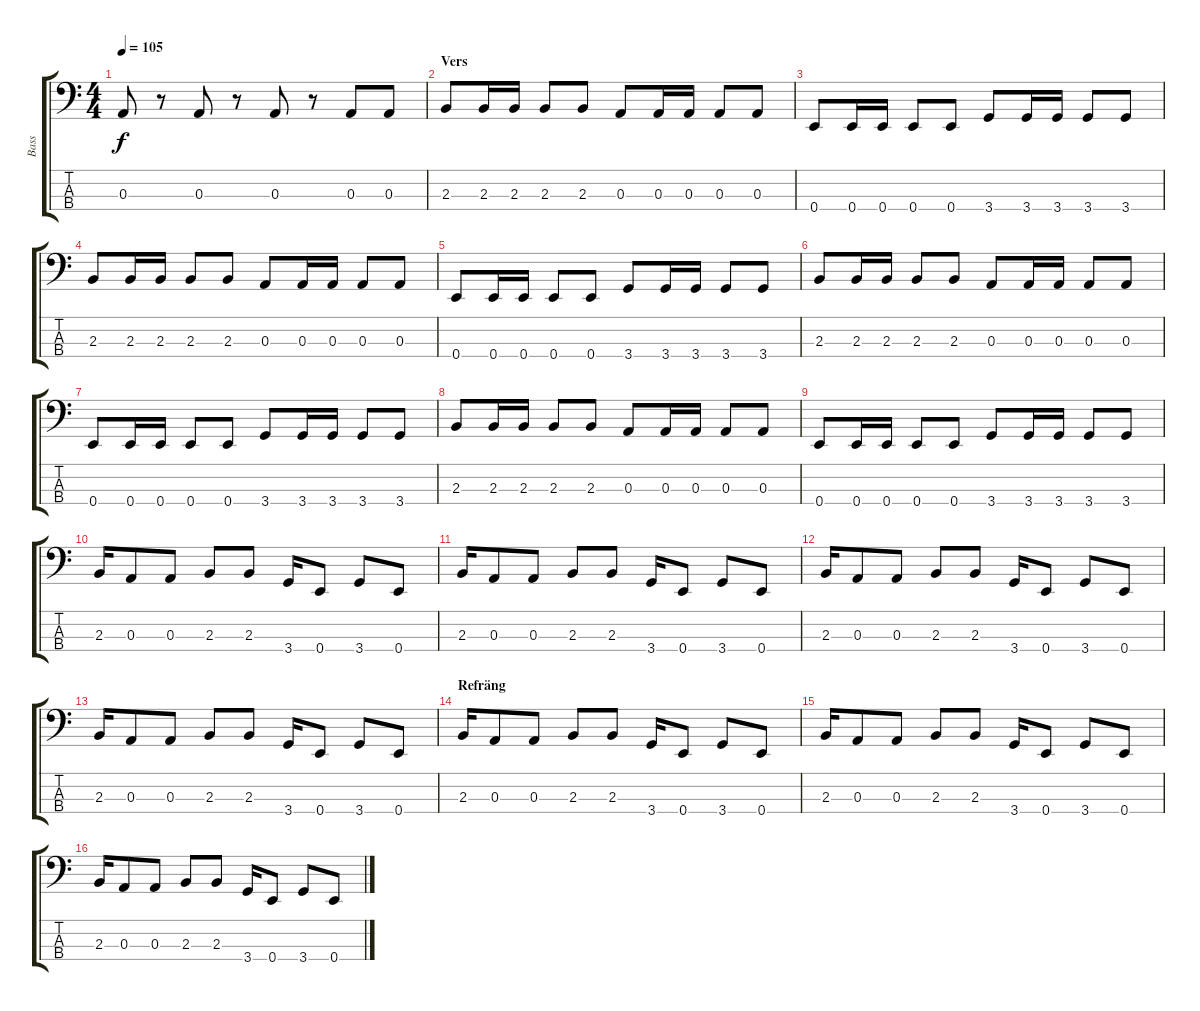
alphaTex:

\track ("Bass" "Bass") {instrument electricbasspick}
\staff {score tabs}
\tuning (G2 D2 A1 E1) {hide}
\ts (4 4)
\tempo 105
\clef f4
\ks c
0.3.8{dy f} r.8 0.3.8 r.8 0.3.8 r.8 0.3.8 0.3.8 |
\section ("" "Vers")
2.3.8 2.3.16 2.3.16 2.3.8 2.3.8 0.3.8 0.3.16 0.3.16 0.3.8 0.3.8 |
0.4.8 0.4.16 0.4.16 0.4.8 0.4.8 3.4.8 3.4.16 3.4.16 3.4.8 3.4.8 |
2.3.8 2.3.16 2.3.16 2.3.8 2.3.8 0.3.8 0.3.16 0.3.16 0.3.8 0.3.8 |
0.4.8 0.4.16 0.4.16 0.4.8 0.4.8 3.4.8 3.4.16 3.4.16 3.4.8 3.4.8 |
2.3.8 2.3.16 2.3.16 2.3.8 2.3.8 0.3.8 0.3.16 0.3.16 0.3.8 0.3.8 |
0.4.8 0.4.16 0.4.16 0.4.8 0.4.8 3.4.8 3.4.16 3.4.16 3.4.8 3.4.8 |
2.3.8 2.3.16 2.3.16 2.3.8 2.3.8 0.3.8 0.3.16 0.3.16 0.3.8 0.3.8 |
0.4.8 0.4.16 0.4.16 0.4.8 0.4.8 3.4.8 3.4.16 3.4.16 3.4.8 3.4.8 |
2.3.16 0.3.8 0.3.8 2.3.8 2.3.8 3.4.16 0.4.8 3.4.8 0.4.8 |
2.3.16 0.3.8 0.3.8 2.3.8 2.3.8 3.4.16 0.4.8 3.4.8 0.4.8 |
2.3.16 0.3.8 0.3.8 2.3.8 2.3.8 3.4.16 0.4.8 3.4.8 0.4.8 |
2.3.16 0.3.8 0.3.8 2.3.8 2.3.8 3.4.16 0.4.8 3.4.8 0.4.8 |
\section ("" "Refräng")
2.3.16 0.3.8 0.3.8 2.3.8 2.3.8 3.4.16 0.4.8 3.4.8 0.4.8 |
2.3.16 0.3.8 0.3.8 2.3.8 2.3.8 3.4.16 0.4.8 3.4.8 0.4.8 |
2.3.16 0.3.8 0.3.8 2.3.8 2.3.8 3.4.16 0.4.8 3.4.8 0.4.8
